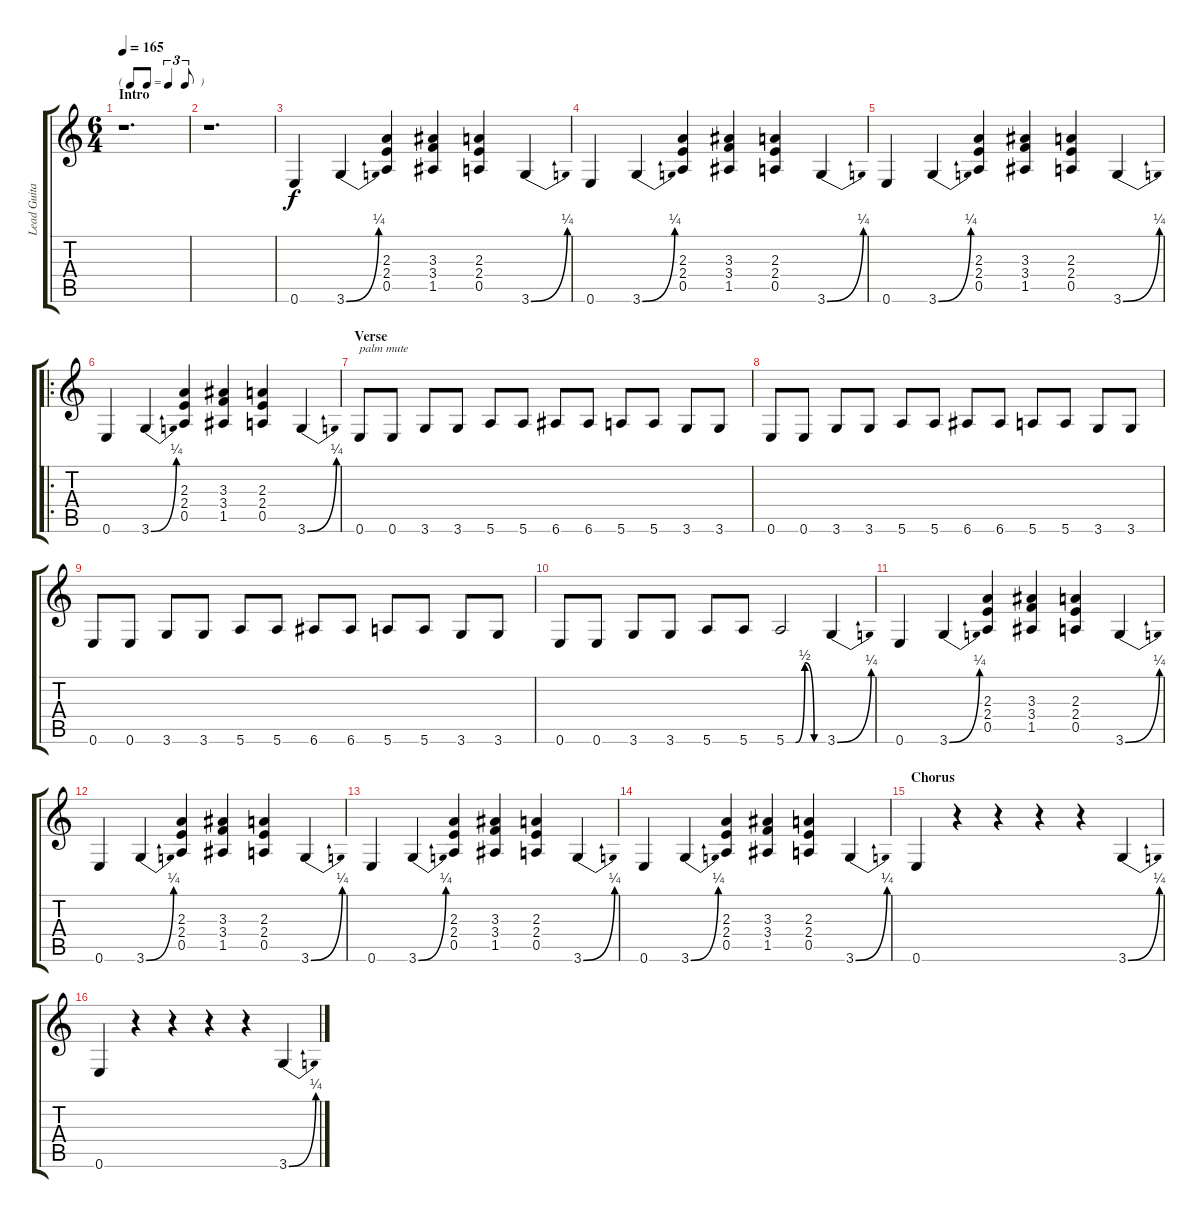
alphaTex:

\track ("Lead Guitar" "Lead Guita") {instrument overdrivenguitar}
\staff {score tabs}
\tuning (E4 B3 G3 D3 A2 E2) {hide}
\ts (6 4)
\tf triplet8th
\section ("" "Intro")
\tempo 165
\clef g2
\ks c
r.1{d dy f instrument overdrivenguitar} |
r.1{d} |
0.6.4 3.6{be (bend 0 0 60 1)}.4 (2.3 2.4 0.5).4 (3.3 3.4 1.5).4 (2.3 2.4 0.5).4 3.6{be (bend 0 0 60 1)}.4 |
0.6.4 3.6{be (bend 0 0 60 1)}.4 (2.3 2.4 0.5).4 (3.3 3.4 1.5).4 (2.3 2.4 0.5).4 3.6{be (bend 0 0 60 1)}.4 |
0.6.4 3.6{be (bend 0 0 60 1)}.4 (2.3 2.4 0.5).4 (3.3 3.4 1.5).4 (2.3 2.4 0.5).4 3.6{be (bend 0 0 60 1)}.4 |
\ro
0.6.4 3.6{be (bend 0 0 60 1)}.4 (2.3 2.4 0.5).4 (3.3 3.4 1.5).4 (2.3 2.4 0.5).4 3.6{be (bend 0 0 60 1)}.4 |
\section ("" "Verse")
0.6.8{txt "palm mute"} 0.6.8 3.6.8 3.6.8 5.6.8 5.6.8 6.6.8 6.6.8 5.6.8 5.6.8 3.6.8 3.6.8 |
0.6.8 0.6.8 3.6.8 3.6.8 5.6.8 5.6.8 6.6.8 6.6.8 5.6.8 5.6.8 3.6.8 3.6.8 |
0.6.8 0.6.8 3.6.8 3.6.8 5.6.8 5.6.8 6.6.8 6.6.8 5.6.8 5.6.8 3.6.8 3.6.8 |
0.6.8 0.6.8 3.6.8 3.6.8 5.6.8 5.6.8 5.6{be (custom 0 0 15 0 30 2 45 0 60 0)}.2 3.6{be (bend 0 0 60 1)}.4 |
0.6.4 3.6{be (bend 0 0 60 1)}.4 (2.3 2.4 0.5).4 (3.3 3.4 1.5).4 (2.3 2.4 0.5).4 3.6{be (bend 0 0 60 1)}.4 |
0.6.4 3.6{be (bend 0 0 60 1)}.4 (2.3 2.4 0.5).4 (3.3 3.4 1.5).4 (2.3 2.4 0.5).4 3.6{be (bend 0 0 60 1)}.4 |
0.6.4 3.6{be (bend 0 0 60 1)}.4 (2.3 2.4 0.5).4 (3.3 3.4 1.5).4 (2.3 2.4 0.5).4 3.6{be (bend 0 0 60 1)}.4 |
0.6.4 3.6{be (bend 0 0 60 1)}.4 (2.3 2.4 0.5).4 (3.3 3.4 1.5).4 (2.3 2.4 0.5).4 3.6{be (bend 0 0 60 1)}.4 |
\section ("" "Chorus")
0.6.4 r.4 r.4 r.4 r.4 3.6{be (bend 0 0 60 1)}.4 |
0.6.4 r.4 r.4 r.4 r.4 3.6{be (bend 0 0 60 1)}.4
